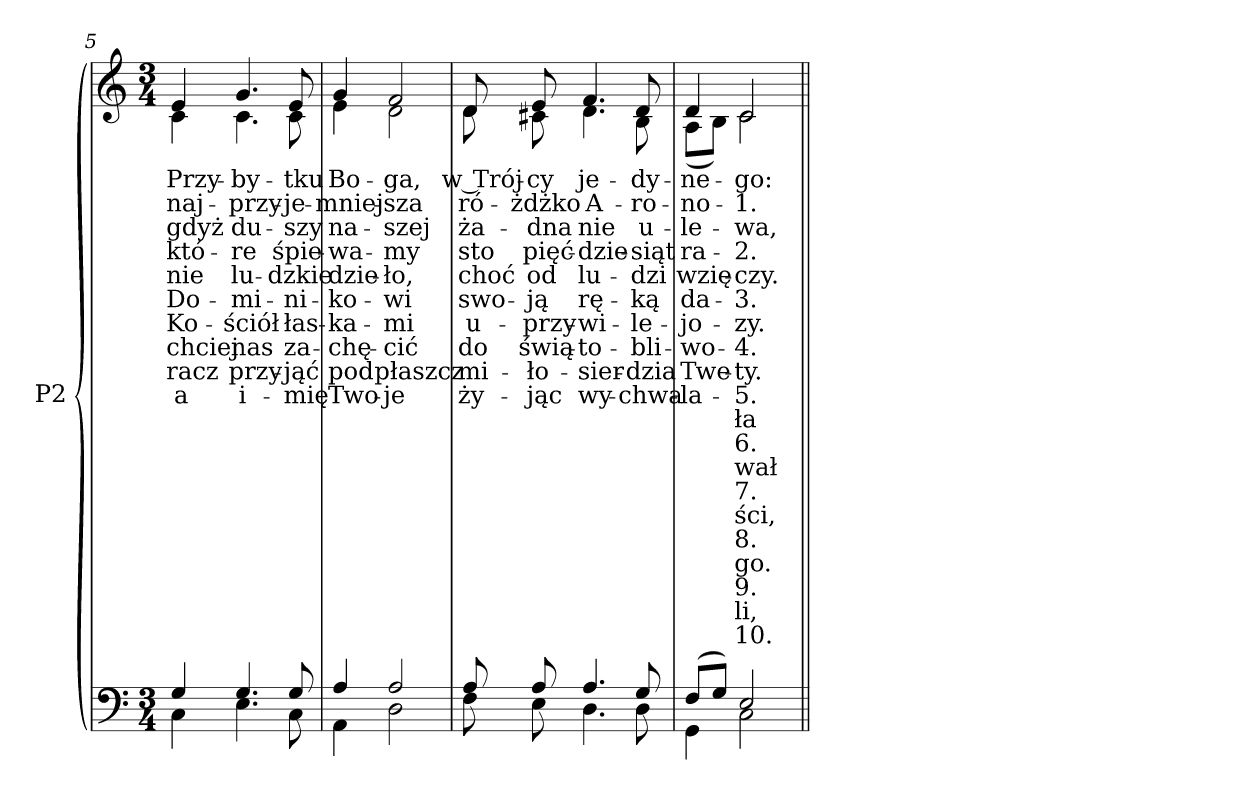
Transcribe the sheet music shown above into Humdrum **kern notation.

**kern	**kern	**text	**text	**text	**text	**text	**text	**text	**text	**text	**text	**text	**text	**text	**text	**text	**text	**text	**text	**text	**text
*part2	*part1	*part1	*part1	*part1	*part1	*part1	*part1	*part1	*part1	*part1	*part1	*part1	*part1	*part1	*part1	*part1	*part1	*part1	*part1	*part1	*part1
*staff2	*staff1	*staff1	*staff1	*staff1	*staff1	*staff1	*staff1	*staff1	*staff1	*staff1	*staff1	*staff1	*staff1	*staff1	*staff1	*staff1	*staff1	*staff1	*staff1	*staff1	*staff1
*I"P2	*	*	*	*	*	*	*	*	*	*	*	*	*	*	*	*	*	*	*	*	*
*clefF4	*clefG2	*	*	*	*	*	*	*	*	*	*	*	*	*	*	*	*	*	*	*	*
*k[]	*k[]	*	*	*	*	*	*	*	*	*	*	*	*	*	*	*	*	*	*	*	*
*C:	*C:	*	*	*	*	*	*	*	*	*	*	*	*	*	*	*	*	*	*	*	*
*M3/4	*M3/4	*	*	*	*	*	*	*	*	*	*	*	*	*	*	*	*	*	*	*	*
=5	=5	=5	=5	=5	=5	=5	=5	=5	=5	=5	=5	=5	=5	=5	=5	=5	=5	=5	=5	=5	=5
*^	*	*	*	*	*	*	*	*	*	*	*	*	*	*	*	*	*	*	*	*	*
!	!	!	!LO:LY:b:color=#000000	!LO:LY:b:color=#000000	!LO:LY:b:color=#000000	!LO:LY:b:color=#000000	!LO:LY:b:color=#000000	!LO:LY:b:color=#000000	!LO:LY:b:color=#000000	!LO:LY:b:color=#000000	!LO:LY:b:color=#000000	!LO:LY:b:color=#000000	!	!	!	!	!	!	!	!	!	!
*	*	*^	*	*	*	*	*	*	*	*	*	*	*	*	*	*	*	*	*	*	*	*
4Gi/	4Ci\	4ei/	4ci\	Przy-	naj-	gdyż	któ-	nie	Do-	-Ko-	-chciej	racz	a	.	.	.	.	.	.	.	.	.	.
!	!	!	!	!LO:LY:b:color=#000000	!LO:LY:b:color=#000000	!LO:LY:b:color=#000000	!LO:LY:b:color=#000000	!LO:LY:b:color=#000000	!LO:LY:b:color=#000000	!LO:LY:b:color=#000000	!LO:LY:b:color=#000000	!LO:LY:b:color=#000000	!LO:LY:b:color=#000000	!	!	!	!	!	!	!	!	!	!
4.Gi/	4.Ei\	4.gi/	4.ci\	-by-	-przy-	du-	-re	lu-	mi-	-ściół	-nas	przy-	-i-	.	.	.	.	.	.	.	.	.	.
!	!	!	!	!LO:LY:b:color=#000000	!LO:LY:b:color=#000000	!LO:LY:b:color=#000000	!LO:LY:b:color=#000000	!LO:LY:b:color=#000000	!LO:LY:b:color=#000000	!LO:LY:b:color=#000000	!LO:LY:b:color=#000000	!LO:LY:b:color=#000000	!LO:LY:b:color=#000000	!	!	!	!	!	!	!	!	!	!
8Gi/	8Ci\	8ei/	8ci\	-tku	-je-	-szy	śpie-	-dzkie	ni-	-łas-	-za-	-jąć	mię	.	.	.	.	.	.	.	.	.	.
=6	=6	=6	=6	=6	=6	=6	=6	=6	=6	=6	=6	=6	=6	=6	=6	=6	=6	=6	=6	=6	=6	=6	=6
!	!	!	!	!LO:LY:b:color=#000000	!LO:LY:b:color=#000000	!LO:LY:b:color=#000000	!LO:LY:b:color=#000000	!LO:LY:b:color=#000000	!LO:LY:b:color=#000000	!LO:LY:b:color=#000000	!LO:LY:b:color=#000000	!LO:LY:b:color=#000000	!LO:LY:b:color=#000000	!	!	!	!	!	!	!	!	!	!
4Ai/	4AAi\	4gi/	4ei\	Bo-	-mniej-	na-	-wa-	dzie-	ko-	-ka-	-chę-	-pod	Two-	.	.	.	.	.	.	.	.	.	.
!	!	!	!	!LO:LY:b:color=#000000	!LO:LY:b:color=#000000	!LO:LY:b:color=#000000	!LO:LY:b:color=#000000	!LO:LY:b:color=#000000	!LO:LY:b:color=#000000	!LO:LY:b:color=#000000	!LO:LY:b:color=#000000	!LO:LY:b:color=#000000	!LO:LY:b:color=#000000	!	!	!	!	!	!	!	!	!	!
2Ai/	2Di\	2fi/	2di\	-ga,	-sza	-szej	-my	-ło,	-wi	mi	cić	płaszcz	je	.	.	.	.	.	.	.	.	.	.
=7	=7	=7	=7	=7	=7	=7	=7	=7	=7	=7	=7	=7	=7	=7	=7	=7	=7	=7	=7	=7	=7	=7	=7
!	!	!	!	!LO:LY:b:color=#000000	!LO:LY:b:color=#000000	!LO:LY:b:color=#000000	!LO:LY:b:color=#000000	!LO:LY:b:color=#000000	!LO:LY:b:color=#000000	!LO:LY:b:color=#000000	!LO:LY:b:color=#000000	!LO:LY:b:color=#000000	!LO:LY:b:color=#000000	!	!	!	!	!	!	!	!	!	!
8Ai/	8Fi\	8di/	8di\	w Trój-	ró-	ża-	sto	choć	swo-	-u-	-do	mi-	-ży-	.	.	.	.	.	.	.	.	.	.
!	!	!	!	!LO:LY:b:color=#000000	!LO:LY:b:color=#000000	!LO:LY:b:color=#000000	!LO:LY:b:color=#000000	!LO:LY:b:color=#000000	!LO:LY:b:color=#000000	!LO:LY:b:color=#000000	!LO:LY:b:color=#000000	!LO:LY:b:color=#000000	!LO:LY:b:color=#000000	!	!	!	!	!	!	!	!	!	!
8Ai/	8Ei\	8ei/	8c#Xi\	-cy	-żdżko	-dna	pięć-	od	-ją	przy-	-świą-	-ło-	-jąc	.	.	.	.	.	.	.	.	.	.
!	!	!	!	!LO:LY:b:color=#000000	!LO:LY:b:color=#000000	!LO:LY:b:color=#000000	!LO:LY:b:color=#000000	!LO:LY:b:color=#000000	!LO:LY:b:color=#000000	!LO:LY:b:color=#000000	!LO:LY:b:color=#000000	!LO:LY:b:color=#000000	!LO:LY:b:color=#000000	!	!	!	!	!	!	!	!	!	!
4.Ai/	4.Di\	4.fi/	4.di\	je-	A-	nie	-dzie-	lu-	rę-	-wi-	-to-	-sier-	-wy-	.	.	.	.	.	.	.	.	.	.
!	!	!	!	!LO:LY:b:color=#000000	!LO:LY:b:color=#000000	!LO:LY:b:color=#000000	!LO:LY:b:color=#000000	!LO:LY:b:color=#000000	!LO:LY:b:color=#000000	!LO:LY:b:color=#000000	!LO:LY:b:color=#000000	!LO:LY:b:color=#000000	!LO:LY:b:color=#000000	!	!	!	!	!	!	!	!	!	!
8Gi/	8Di\	8di/	8Bi\	-dy-	-ro-	u-	-siąt	-dzi	-ką	le-	-bli-	-dzia	chwa-	.	.	.	.	.	.	.	.	.	.
=8	=8	=8	=8	=8	=8	=8	=8	=8	=8	=8	=8	=8	=8	=8	=8	=8	=8	=8	=8	=8	=8	=8	=8
!	!	!	!	!LO:LY:b:color=#000000	!LO:LY:b:color=#000000	!LO:LY:b:color=#000000	!LO:LY:b:color=#000000	!LO:LY:b:color=#000000	!LO:LY:b:color=#000000	!LO:LY:b:color=#000000	!LO:LY:b:color=#000000	!LO:LY:b:color=#000000	!LO:LY:b:color=#000000	!	!	!	!	!	!	!	!	!	!
(8Fi/L	4GGi\	4di/	(8Ai\L	-ne-	-no-	-le-	ra-	wzię-	-da-	-jo-	-wo-	-Twe-	-la-	.	.	.	.	.	.	.	.	.	.
8Gi/J)	.	.	8Bi\J)	.	.	.	.	.	.	.	.	.	.	.	.	.	.	.	.	.	.	.	.
!	!	!	!	!LO:LY:b:color=#000000	!LO:LY:b:color=#000000	!LO:LY:b:color=#000000	!LO:LY:b:color=#000000	!LO:LY:b:color=#000000	!LO:LY:b:color=#000000	!LO:LY:b:color=#000000	!LO:LY:b:color=#000000	!LO:LY:b:color=#000000	!LO:LY:b:color=#000000	!LO:LY:b:color=#000000	!LO:LY:b:color=#000000	!LO:LY:b:color=#000000	!LO:LY:b:color=#000000	!LO:LY:b:color=#000000	!LO:LY:b:color=#000000	!LO:LY:b:color=#000000	!LO:LY:b:color=#000000	!LO:LY:b:color=#000000	!LO:LY:b:color=#000000
2Ei/	2Ci\	2ci/	2ci\	-go:	1.	-wa,	2.	-czy.	3.	-zy.	4.	-ty.	5.	-ła	6.	wał	7.	ści,	8.	go.	9.	li,	10.
*v	*v	*	*	*	*	*	*	*	*	*	*	*	*	*	*	*	*	*	*	*	*	*	*
*	*v	*v	*	*	*	*	*	*	*	*	*	*	*	*	*	*	*	*	*	*	*	*
=||	=||	=||	=||	=||	=||	=||	=||	=||	=||	=||	=||	=||	=||	=||	=||	=||	=||	=||	=||	=||	=||
*-	*-	*-	*-	*-	*-	*-	*-	*-	*-	*-	*-	*-	*-	*-	*-	*-	*-	*-	*-	*-	*-
